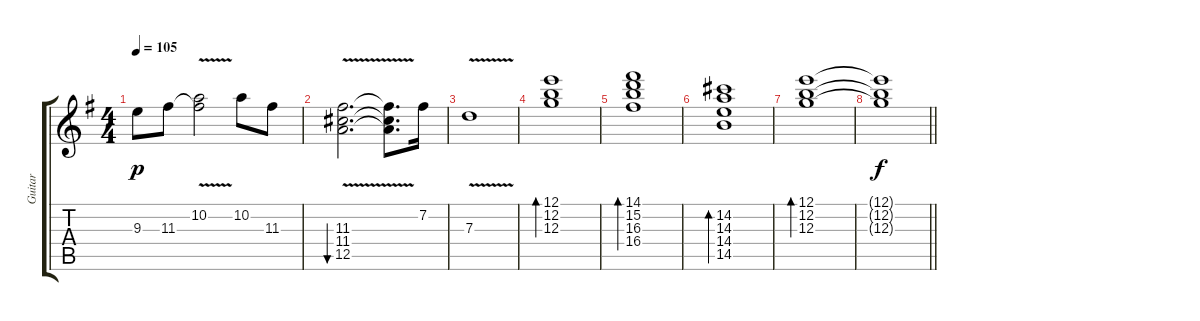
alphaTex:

\track ("Guitar" "Guitar") {instrument electricguitarjazz}
\staff {score tabs}
\tuning (E4 B3 G3 D3 A2 E2) {hide}
\ts (4 4)
\tempo 105
\clef g2
\ks eminor
9.3.8{dy p} 11.3.8 (10.2{v} 11.3{t}).2 10.2.8 11.3.8 |
(11.3{v} 11.4{v} 12.5{v}).2{d bu 480} (11.3{t} 11.4{t} 12.5{t}).8{d} 7.2.16 |
7.3{v}.1 |
(12.1 12.2 12.3).1{bd 480} |
(14.1 15.2 16.3 16.4).1{bd 480} |
(14.2 14.3 14.4 14.5).1{bd 480} |
(12.1 12.2 12.3).1{bd 480} |
\barLineRight lightlight
(12.1{t} 12.2{t} 12.3{t}).1{dy f}
